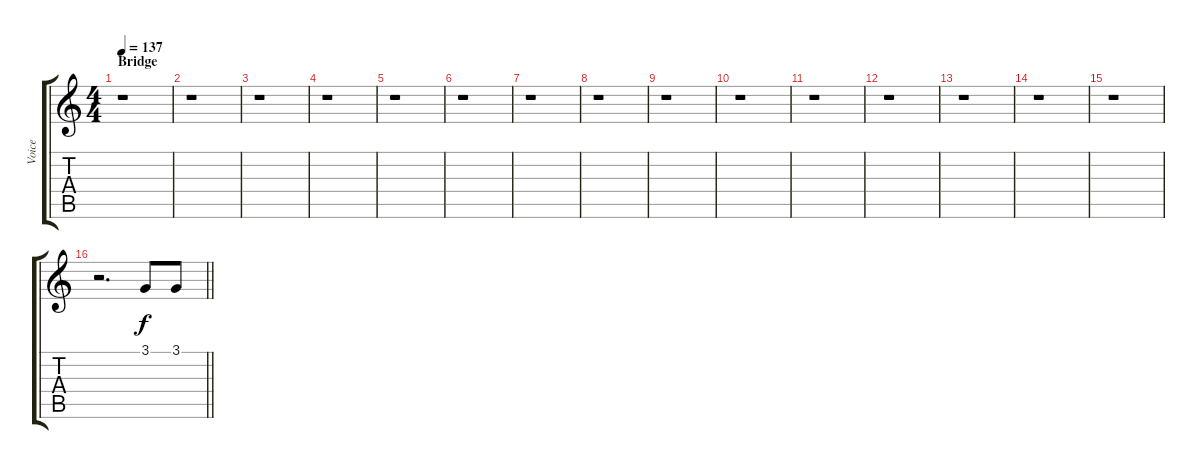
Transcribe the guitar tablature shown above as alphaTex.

\track ("Voice" "Voice") {instrument lead6voice}
\staff {score tabs}
\tuning (E4 B3 G3 D3 A2 E2) {hide}
\ts (4 4)
\section ("" "Bridge")
\tempo 137
\clef g2
\ks c
r.1{dy f} |
r.1 |
r.1 |
r.1 |
r.1 |
r.1 |
r.1 |
r.1 |
r.1 |
r.1 |
r.1 |
r.1 |
r.1 |
r.1 |
r.1 |
\barLineRight lightlight
r.2{d} 3.1.8 3.1.8
